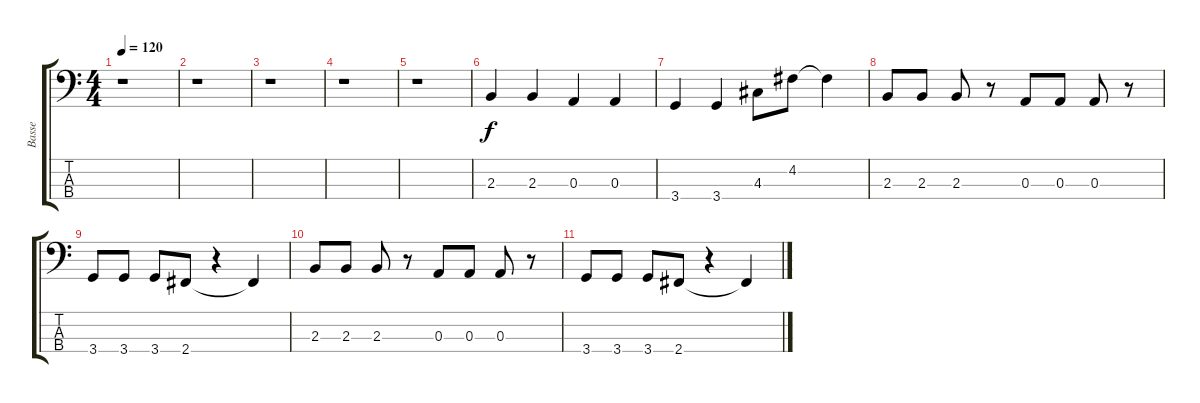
\track ("Basse" "Basse") {instrument electricbasspick}
\staff {score tabs}
\tuning (G2 D2 A1 E1) {hide}
\ts (4 4)
\tempo 120
\clef f4
\ks c
r.1{dy f volume 16 instrument electricbasspick} |
r.1 |
r.1 |
r.1 |
r.1 |
2.3.4 2.3.4 0.3.4 0.3.4 |
3.4.4 3.4.4 4.3.8 4.2.8 4.2{t}.4 |
2.3.8 2.3.8 2.3.8 r.8 0.3.8 0.3.8 0.3.8 r.8 |
3.4.8 3.4.8 3.4.8 2.4.8 r.4 2.4{t}.4 |
2.3.8 2.3.8 2.3.8 r.8 0.3.8 0.3.8 0.3.8 r.8 |
3.4.8 3.4.8 3.4.8 2.4.8 r.4 2.4{t}.4
